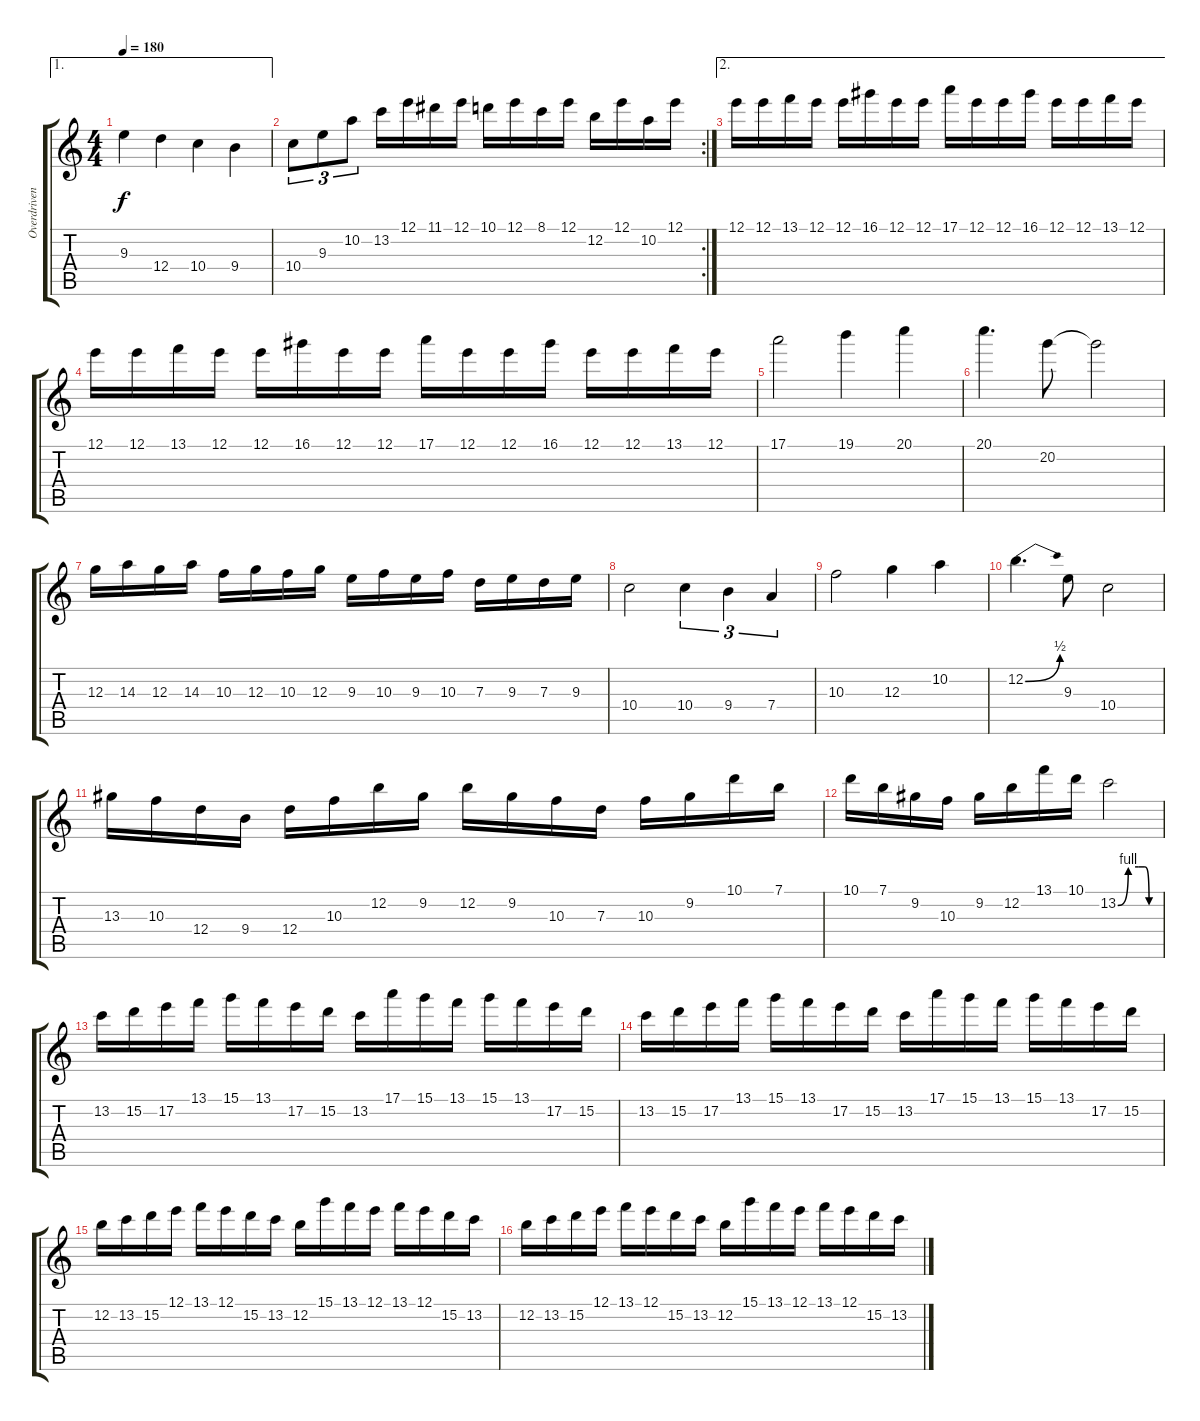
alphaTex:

\track ("Overdriven Guitar 1" "Overdriven") {instrument overdrivenguitar}
\staff {score tabs}
\tuning (E4 B3 G3 D3 A2 E2) {hide}
\ae 1
\ts (4 4)
\tempo 180
\clef g2
\ks c
9.3.4{dy f} 12.4.4 10.4.4 9.4.4 |
\rc 2
10.4.8{tu (3 2)} 9.3.8{tu (3 2)} 10.2.8{tu (3 2)} 13.2.16 12.1.16 11.1.16 12.1.16 10.1.16 12.1.16 8.1.16 12.1.16 12.2.16 12.1.16 10.2.16 12.1.16 |
\ae 2
12.1.16 12.1.16 13.1.16 12.1.16 12.1.16 16.1.16 12.1.16 12.1.16 17.1.16 12.1.16 12.1.16 16.1.16 12.1.16 12.1.16 13.1.16 12.1.16 |
12.1.16 12.1.16 13.1.16 12.1.16 12.1.16 16.1.16 12.1.16 12.1.16 17.1.16 12.1.16 12.1.16 16.1.16 12.1.16 12.1.16 13.1.16 12.1.16 |
17.1.2 19.1.4 20.1.4 |
20.1.4{d} 20.2.8 20.2{t}.2 |
12.3.16 14.3.16 12.3.16 14.3.16 10.3.16 12.3.16 10.3.16 12.3.16 9.3.16 10.3.16 9.3.16 10.3.16 7.3.16 9.3.16 7.3.16 9.3.16 |
10.4.2 10.4.4{tu (3 2)} 9.4.4{tu (3 2)} 7.4.4{tu (3 2)} |
10.3.2 12.3.4 10.2.4 |
12.2{be (bend 0 0 60 2)}.4{d} 9.3.8 10.4.2 |
13.3.16 10.3.16 12.4.16 9.4.16 12.4.16 10.3.16 12.2.16 9.2.16 12.2.16 9.2.16 10.3.16 7.3.16 10.3.16 9.2.16 10.1.16 7.1.16 |
10.1.16 7.1.16 9.2.16 10.3.16 9.2.16 12.2.16 13.1.16 10.1.16 13.2{be (custom 0 0 15 4 30 4 39 4 45 0 60 0)}.2 |
13.2.16 15.2.16 17.2.16 13.1.16 15.1.16 13.1.16 17.2.16 15.2.16 13.2.16 17.1.16 15.1.16 13.1.16 15.1.16 13.1.16 17.2.16 15.2.16 |
13.2.16 15.2.16 17.2.16 13.1.16 15.1.16 13.1.16 17.2.16 15.2.16 13.2.16 17.1.16 15.1.16 13.1.16 15.1.16 13.1.16 17.2.16 15.2.16 |
12.2.16 13.2.16 15.2.16 12.1.16 13.1.16 12.1.16 15.2.16 13.2.16 12.2.16 15.1.16 13.1.16 12.1.16 13.1.16 12.1.16 15.2.16 13.2.16 |
12.2.16 13.2.16 15.2.16 12.1.16 13.1.16 12.1.16 15.2.16 13.2.16 12.2.16 15.1.16 13.1.16 12.1.16 13.1.16 12.1.16 15.2.16 13.2.16
